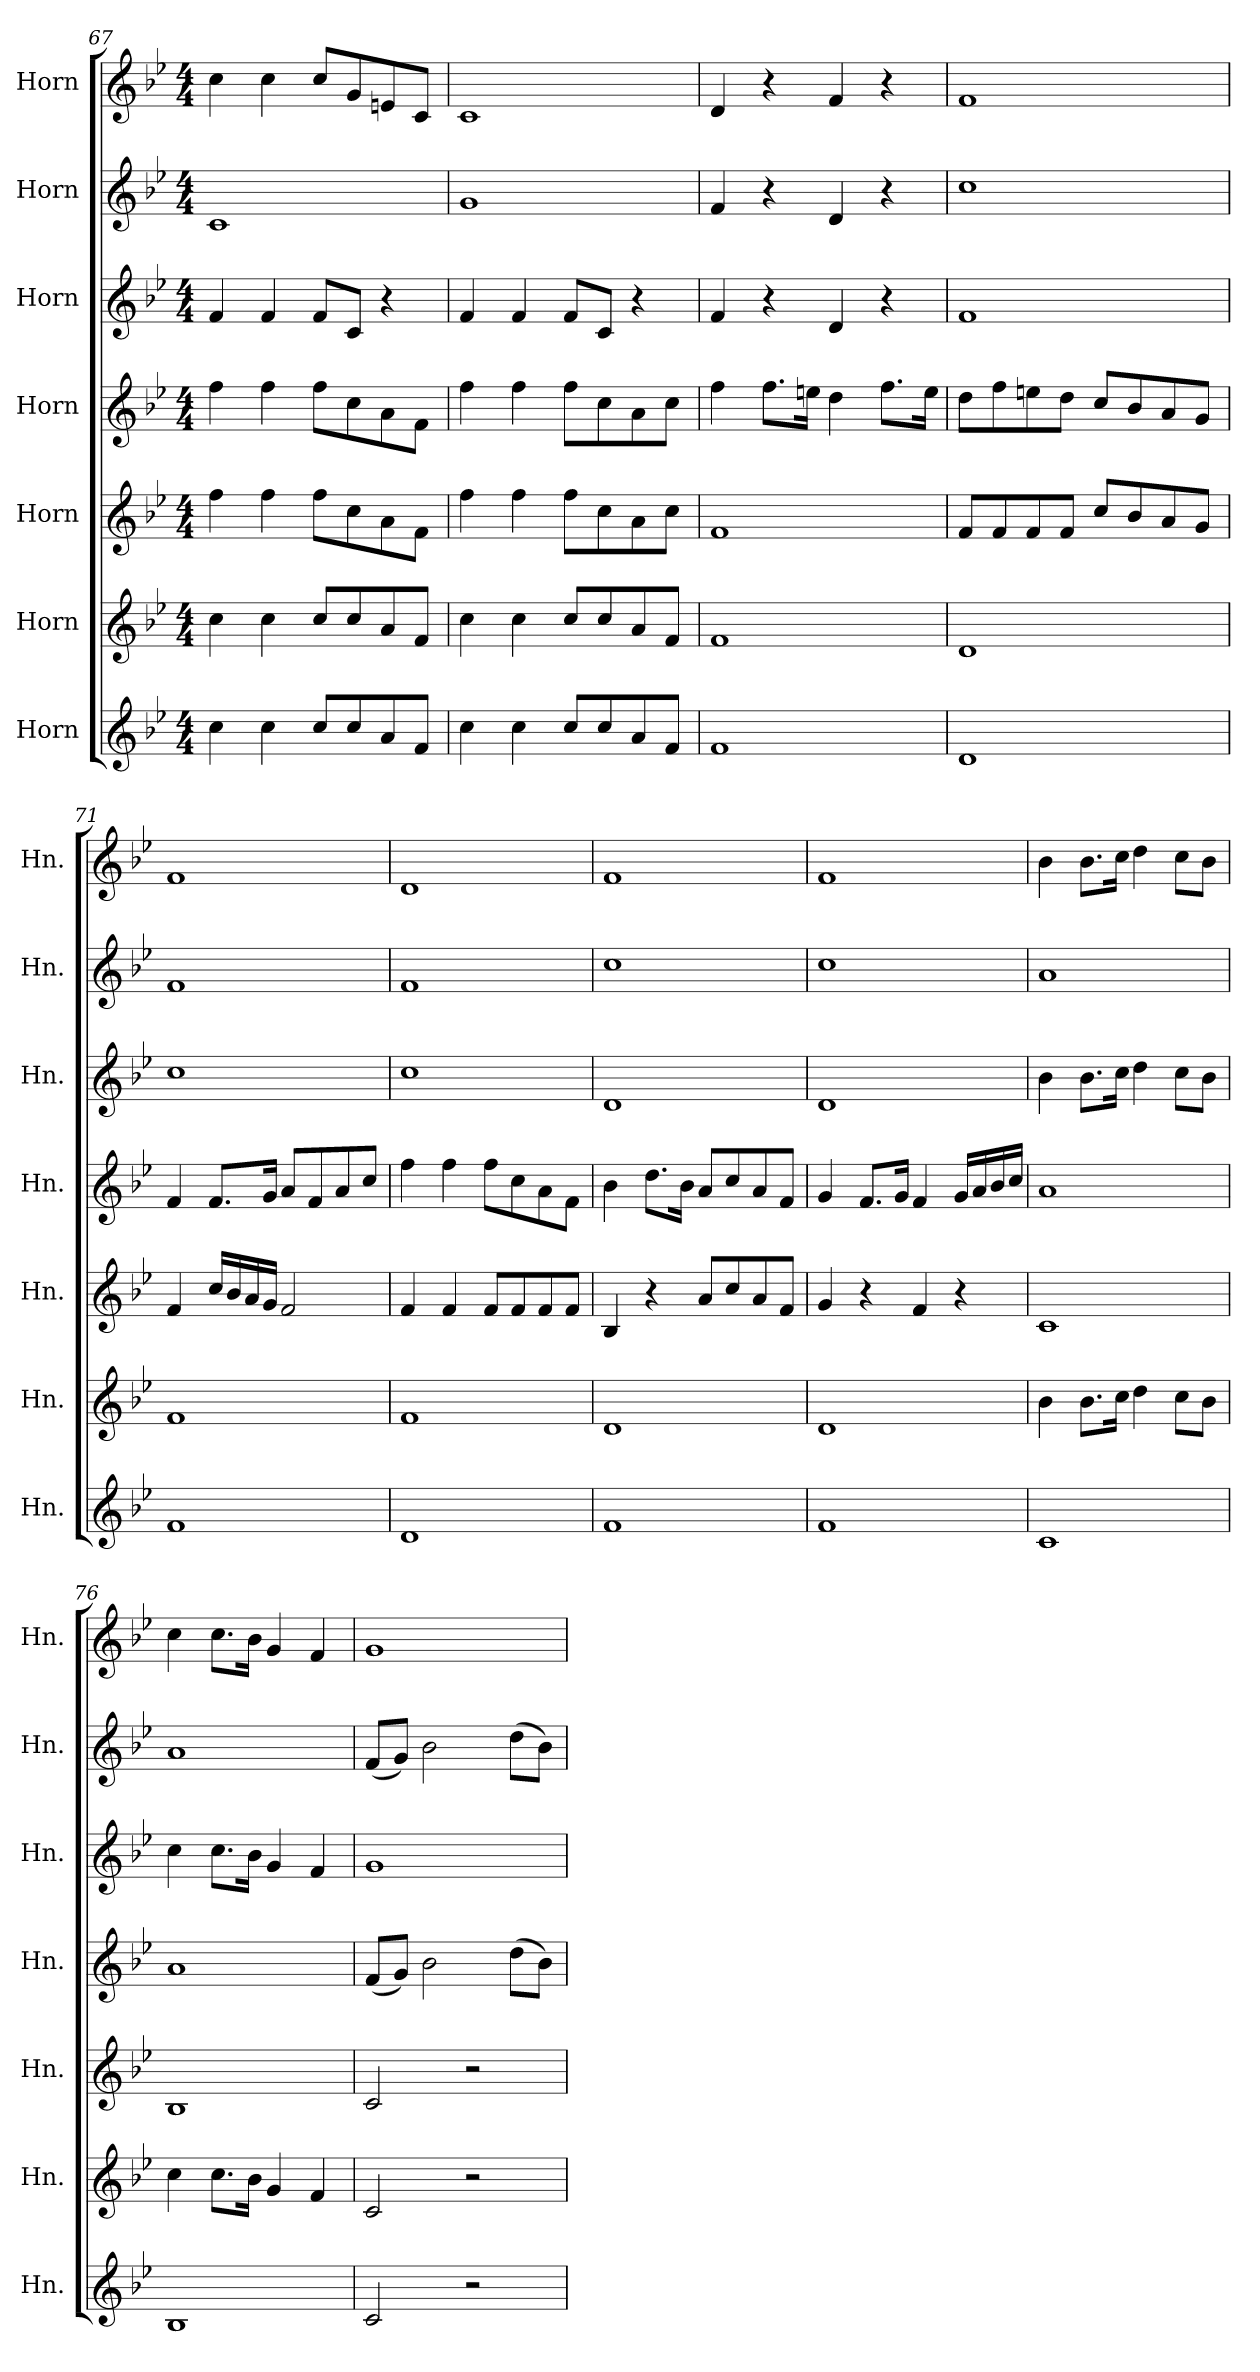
**kern	**kern	**kern	**kern	**kern	**kern	**kern
*part7	*part6	*part5	*part4	*part3	*part2	*part1
*staff7	*staff6	*staff5	*staff4	*staff3	*staff2	*staff1
*I"Horn	*I"Horn	*I"Horn	*I"Horn	*I"Horn	*I"Horn	*I"Horn
*I'Hn.	*I'Hn.	*I'Hn.	*I'Hn.	*I'Hn.	*I'Hn.	*I'Hn.
*clefG2	*clefG2	*clefG2	*clefG2	*clefG2	*clefG2	*clefG2
*ITrd4c7	*ITrd4c7	*ITrd4c7	*ITrd4c7	*ITrd4c7	*ITrd4c7	*ITrd4c7
*k[b-e-a-]	*k[b-e-a-]	*k[b-e-a-]	*k[b-e-a-]	*k[b-e-a-]	*k[b-e-a-]	*k[b-e-a-]
*M4/4	*M4/4	*M4/4	*M4/4	*M4/4	*M4/4	*M4/4
=67	=67	=67	=67	=67	=67	=67
4f\	4f\	4b-\	4b-\	4B-/	1F	4f\
4f\	4f\	4b-\	4b-\	4B-/	.	4f\
8f/L	8f/L	8b-\L	8b-\L	8B-/L	.	8f/L
8f/	8f/	8f\	8f\	8F/J	.	8c/
8d/	8d/	8d\	8d\	4r	.	8An/
8B-/J	8B-/J	8B-\J	8B-\J	.	.	8F/J
=68	=68	=68	=68	=68	=68	=68
4f\	4f\	4b-\	4b-\	4B-/	1c	1F
4f\	4f\	4b-\	4b-\	4B-/	.	.
8f/L	8f/L	8b-\L	8b-\L	8B-/L	.	.
8f/	8f/	8f\	8f\	8F/J	.	.
8d/	8d/	8d\	8d\	4r	.	.
8B-/J	8B-/J	8f\J	8f\J	.	.	.
!!LO:PB:g=z
=69	=69	=69	=69	=69	=69	=69
1B-	1B-	1B-	4b-\	4B-/	4B-/	4G/
.	.	.	8.b-\L	4r	4r	4r
.	.	.	16an\Jk	.	.	.
.	.	.	4g\	4G/	4G/	4B-/
.	.	.	8.b-\L	4r	4r	4r
.	.	.	16a\Jk	.	.	.
=70	=70	=70	=70	=70	=70	=70
1G	1G	8B-/L	8g\L	1B-	1f	1B-
.	.	8B-/	8b-\	.	.	.
.	.	8B-/	8an\	.	.	.
.	.	8B-/J	8g\J	.	.	.
.	.	8f/L	8f/L	.	.	.
.	.	8e-/	8e-/	.	.	.
.	.	8d/	8d/	.	.	.
.	.	8c/J	8c/J	.	.	.
=71	=71	=71	=71	=71	=71	=71
1B-	1B-	4B-/	4B-/	1f	1B-	1B-
.	.	16f/LL	8.B-/L	.	.	.
.	.	16e-/	.	.	.	.
.	.	16d/	.	.	.	.
.	.	16c/JJ	16c/Jk	.	.	.
.	.	2B-/	8d/L	.	.	.
.	.	.	8B-/	.	.	.
.	.	.	8d/	.	.	.
.	.	.	8f/J	.	.	.
=72	=72	=72	=72	=72	=72	=72
1G	1B-	4B-/	4b-\	1f	1B-	1G
.	.	4B-/	4b-\	.	.	.
.	.	8B-/L	8b-\L	.	.	.
.	.	8B-/	8f\	.	.	.
.	.	8B-/	8d\	.	.	.
.	.	8B-/J	8B-\J	.	.	.
=73	=73	=73	=73	=73	=73	=73
1B-	1G	4E-/	4e-\	1G	1f	1B-
.	.	4r	8.g\L	.	.	.
.	.	.	16e-\Jk	.	.	.
.	.	8d/L	8d/L	.	.	.
.	.	8f/	8f/	.	.	.
.	.	8d/	8d/	.	.	.
.	.	8B-/J	8B-/J	.	.	.
=74	=74	=74	=74	=74	=74	=74
1B-	1G	4c/	4c/	1G	1f	1B-
.	.	4r	8.B-/L	.	.	.
.	.	.	16c/Jk	.	.	.
.	.	4B-/	4B-/	.	.	.
.	.	4r	16c/LL	.	.	.
.	.	.	16d/	.	.	.
.	.	.	16e-/	.	.	.
.	.	.	16f/JJ	.	.	.
=75	=75	=75	=75	=75	=75	=75
1F	4e-\	1F	1d	4e-\	1d	4e-\
.	8.e-\L	.	.	8.e-\L	.	8.e-\L
.	16f\Jk	.	.	16f\Jk	.	16f\Jk
.	4g\	.	.	4g\	.	4g\
.	8f\L	.	.	8f\L	.	8f\L
.	8e-\J	.	.	8e-\J	.	8e-\J
!!LO:PB:g=z
=76	=76	=76	=76	=76	=76	=76
1E-	4f\	1E-	1d	4f\	1d	4f\
.	8.f\L	.	.	8.f\L	.	8.f\L
.	16e-\Jk	.	.	16e-\Jk	.	16e-\Jk
.	4c/	.	.	4c/	.	4c/
.	4B-/	.	.	4B-/	.	4B-/
=77	=77	=77	=77	=77	=77	=77
2F/	2F/	2F/	(8B-/L	1c	(8B-/L	1c
.	.	.	8c/J)	.	8c/J)	.
.	.	.	2e-\	.	2e-\	.
2r	2r	2r	.	.	.	.
.	.	.	(8g\L	.	(8g\L	.
.	.	.	8e-\J)	.	8e-\J)	.
=	=	=	=	=	=	=
*-	*-	*-	*-	*-	*-	*-
